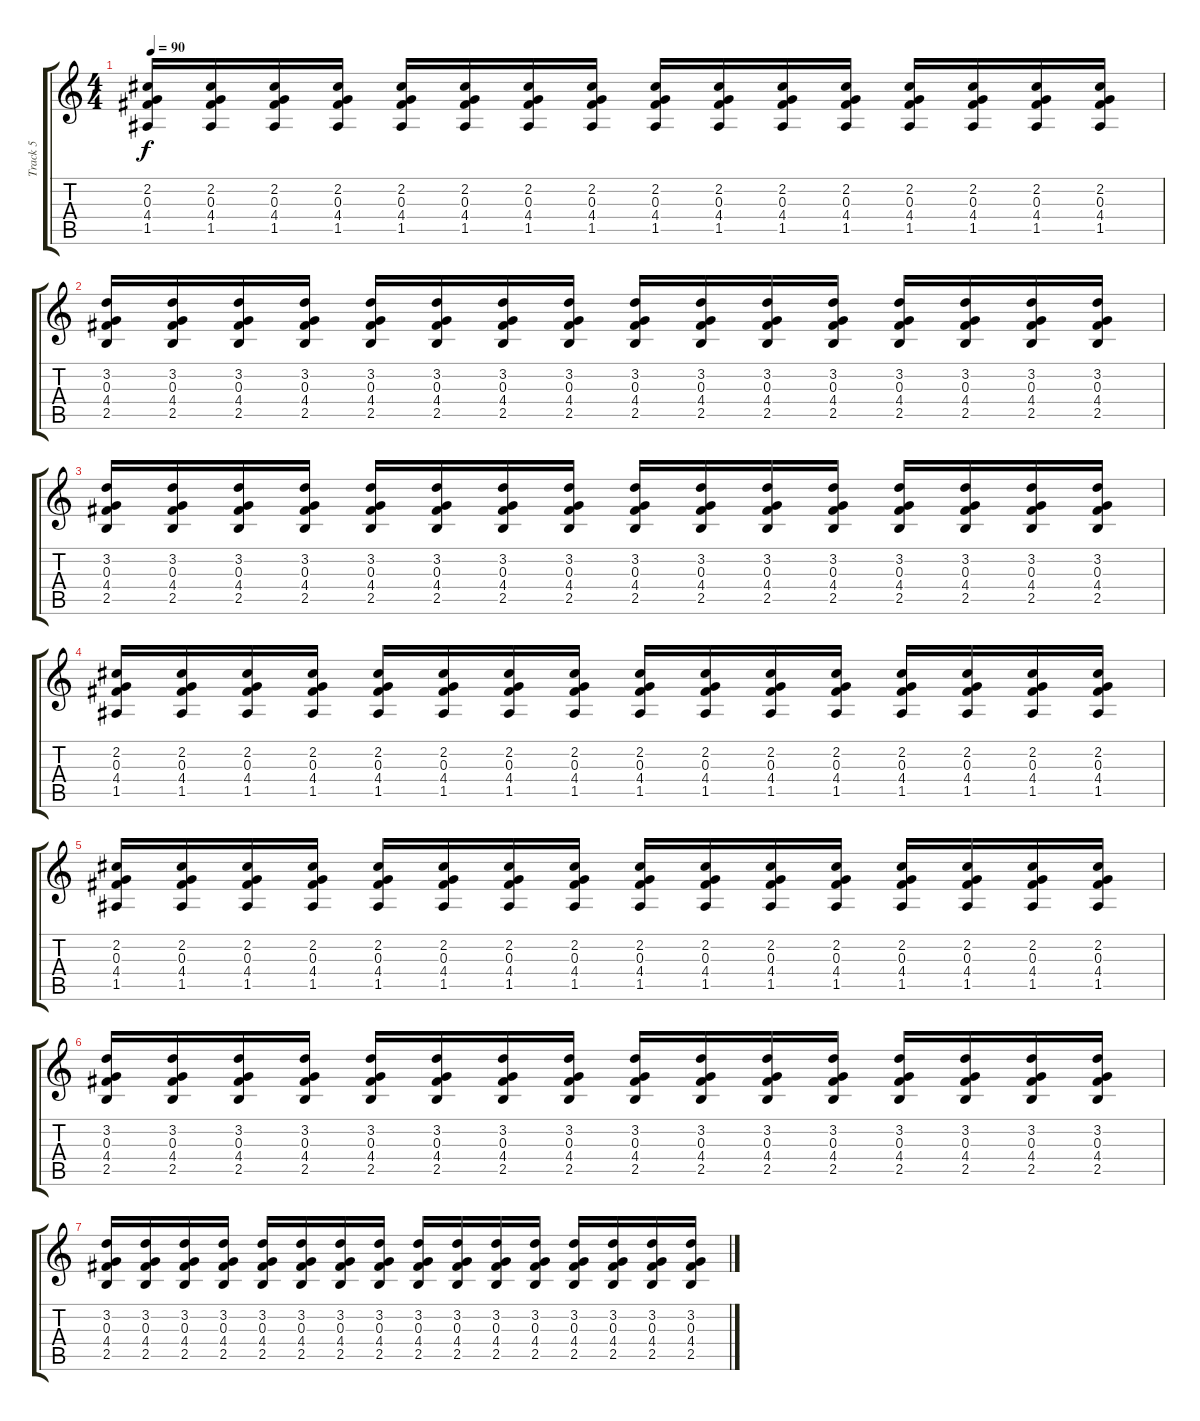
\track ("Track 5" "Track 5") {instrument overdrivenguitar}
\staff {score tabs}
\tuning (E4 B3 G3 D3 A2 E2) {hide}
\ts (4 4)
\tempo 90
\clef g2
\ks c
(2.2 0.3 4.4 1.5).16{dy f} (2.2 0.3 4.4 1.5).16 (2.2 0.3 4.4 1.5).16 (2.2 0.3 4.4 1.5).16 (2.2 0.3 4.4 1.5).16 (2.2 0.3 4.4 1.5).16 (2.2 0.3 4.4 1.5).16 (2.2 0.3 4.4 1.5).16 (2.2 0.3 4.4 1.5).16 (2.2 0.3 4.4 1.5).16 (2.2 0.3 4.4 1.5).16 (2.2 0.3 4.4 1.5).16 (2.2 0.3 4.4 1.5).16 (2.2 0.3 4.4 1.5).16 (2.2 0.3 4.4 1.5).16 (2.2 0.3 4.4 1.5).16 |
(3.2 0.3 4.4 2.5).16 (3.2 0.3 4.4 2.5).16 (3.2 0.3 4.4 2.5).16 (3.2 0.3 4.4 2.5).16 (3.2 0.3 4.4 2.5).16 (3.2 0.3 4.4 2.5).16 (3.2 0.3 4.4 2.5).16 (3.2 0.3 4.4 2.5).16 (3.2 0.3 4.4 2.5).16 (3.2 0.3 4.4 2.5).16 (3.2 0.3 4.4 2.5).16 (3.2 0.3 4.4 2.5).16 (3.2 0.3 4.4 2.5).16 (3.2 0.3 4.4 2.5).16 (3.2 0.3 4.4 2.5).16 (3.2 0.3 4.4 2.5).16 |
(3.2 0.3 4.4 2.5).16 (3.2 0.3 4.4 2.5).16 (3.2 0.3 4.4 2.5).16 (3.2 0.3 4.4 2.5).16 (3.2 0.3 4.4 2.5).16 (3.2 0.3 4.4 2.5).16 (3.2 0.3 4.4 2.5).16 (3.2 0.3 4.4 2.5).16 (3.2 0.3 4.4 2.5).16 (3.2 0.3 4.4 2.5).16 (3.2 0.3 4.4 2.5).16 (3.2 0.3 4.4 2.5).16 (3.2 0.3 4.4 2.5).16 (3.2 0.3 4.4 2.5).16 (3.2 0.3 4.4 2.5).16 (3.2 0.3 4.4 2.5).16 |
(2.2 0.3 4.4 1.5).16 (2.2 0.3 4.4 1.5).16 (2.2 0.3 4.4 1.5).16 (2.2 0.3 4.4 1.5).16 (2.2 0.3 4.4 1.5).16 (2.2 0.3 4.4 1.5).16 (2.2 0.3 4.4 1.5).16 (2.2 0.3 4.4 1.5).16 (2.2 0.3 4.4 1.5).16 (2.2 0.3 4.4 1.5).16 (2.2 0.3 4.4 1.5).16 (2.2 0.3 4.4 1.5).16 (2.2 0.3 4.4 1.5).16 (2.2 0.3 4.4 1.5).16 (2.2 0.3 4.4 1.5).16 (2.2 0.3 4.4 1.5).16 |
(2.2 0.3 4.4 1.5).16 (2.2 0.3 4.4 1.5).16 (2.2 0.3 4.4 1.5).16 (2.2 0.3 4.4 1.5).16 (2.2 0.3 4.4 1.5).16 (2.2 0.3 4.4 1.5).16 (2.2 0.3 4.4 1.5).16 (2.2 0.3 4.4 1.5).16 (2.2 0.3 4.4 1.5).16 (2.2 0.3 4.4 1.5).16 (2.2 0.3 4.4 1.5).16 (2.2 0.3 4.4 1.5).16 (2.2 0.3 4.4 1.5).16 (2.2 0.3 4.4 1.5).16 (2.2 0.3 4.4 1.5).16 (2.2 0.3 4.4 1.5).16 |
(3.2 0.3 4.4 2.5).16 (3.2 0.3 4.4 2.5).16 (3.2 0.3 4.4 2.5).16 (3.2 0.3 4.4 2.5).16 (3.2 0.3 4.4 2.5).16 (3.2 0.3 4.4 2.5).16 (3.2 0.3 4.4 2.5).16 (3.2 0.3 4.4 2.5).16 (3.2 0.3 4.4 2.5).16 (3.2 0.3 4.4 2.5).16 (3.2 0.3 4.4 2.5).16 (3.2 0.3 4.4 2.5).16 (3.2 0.3 4.4 2.5).16 (3.2 0.3 4.4 2.5).16 (3.2 0.3 4.4 2.5).16 (3.2 0.3 4.4 2.5).16 |
(3.2 0.3 4.4 2.5).16 (3.2 0.3 4.4 2.5).16 (3.2 0.3 4.4 2.5).16 (3.2 0.3 4.4 2.5).16 (3.2 0.3 4.4 2.5).16 (3.2 0.3 4.4 2.5).16 (3.2 0.3 4.4 2.5).16 (3.2 0.3 4.4 2.5).16 (3.2 0.3 4.4 2.5).16 (3.2 0.3 4.4 2.5).16 (3.2 0.3 4.4 2.5).16 (3.2 0.3 4.4 2.5).16 (3.2 0.3 4.4 2.5).16 (3.2 0.3 4.4 2.5).16 (3.2 0.3 4.4 2.5).16 (3.2 0.3 4.4 2.5).16
